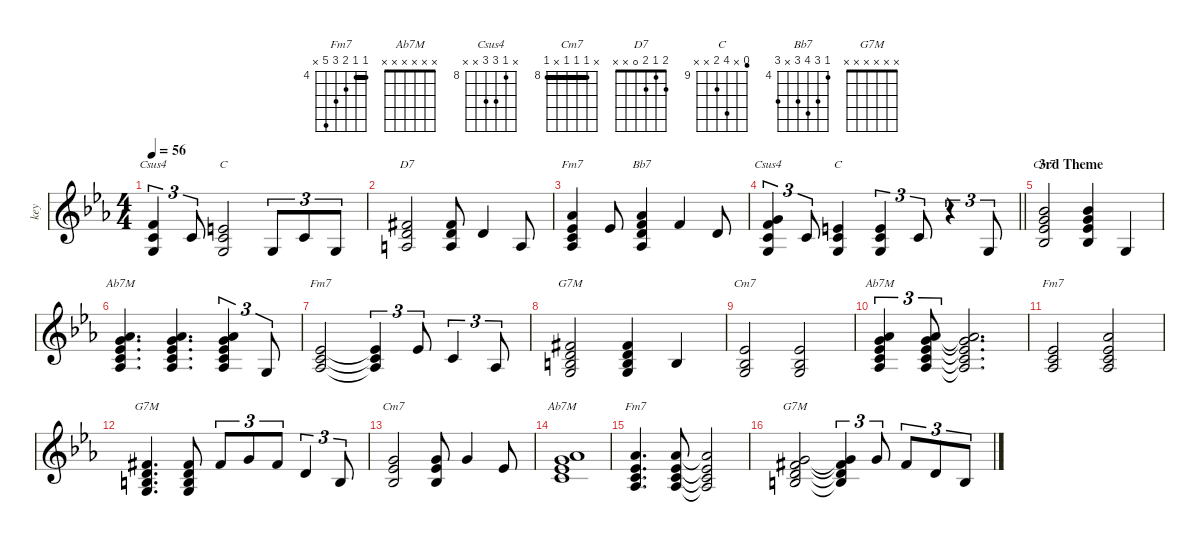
\defaultSystemsLayout 4
\hideDynamics
\bracketExtendMode groupsimilarinstruments
\otherSystemsTrackNameOrientation horizontal
\track ("Keyboard 1,2-show" "key") {defaultSystemsLayout 4 instrument synthstrings1}
\staff {score}
\tuning (E4 B3 G3 D3 A2 E2)
\chord ("Fm7" x 4 5 6 8 x) {firstfret 4 showfingering false}
\chord ("Ab7M" x x x x x x)
\chord ("Fm7" 4 4 5 6 8 x) {firstfret 4 showfingering false barre 4}
\chord ("Csus4" 1 1 0 x 3 x) {showfingering false barre 1}
\chord ("Cm7" 6 8 8 8 x 8) {firstfret 6 showfingering false}
\chord ("D7" 2 1 2 0 x x) {showfingering false}
\chord ("C" 0 1 0 x 3 x) {showfingering false}
\chord ("Bb7" 4 6 7 6 x 6) {firstfret 4 showfingering false}
\chord ("Csus4" x 8 10 10 x x) {firstfret 8 showfingering false}
\chord ("C" 8 x 12 10 x x) {firstfret 9 showfingering false}
\chord ("G7M" 2 3 4 5 x x) {showfingering false}
\chord ("Cm7" x 4 3 5 3 x) {showfingering false barre 3}
\chord ("G7M" x 9 11 12 10 x) {firstfret 10 showfingering false}
\chord ("Cm7" x 8 8 8 x 8) {firstfret 8 showfingering false barre (8 8 8)}
\chord ("G7M" x x x x x x)
\ts (4 4)
\tempo 56
\clef g2
\ks cminor
(1.1{acc forcenatural} 1.2{acc forcenatural} 0.3{acc forcenatural}).4{tu (3 2) ch "Csus4" dy f} 1.2{acc forcenatural}.8{tu (3 2)} (0.1{acc forcenatural} 1.2{acc forcenatural} 0.3{acc forcenatural}).2{ch "C"} 0.3{acc forcenatural}.8{tu (3 2)} 1.2{acc forcenatural}.8{tu (3 2)} 0.3{acc forcenatural}.8{tu (3 2)} |
(2.1{acc #} 3.2{acc forcenatural} 2.3{acc forcenatural}).2{ch "D7"} (2.1{acc #} 3.2{acc forcenatural} 2.3{acc forcenatural}).8 3.2{acc forcenatural}.4 2.3{acc forcenatural}.8 |
(4.1{acc b} 4.2{acc b} 5.3{acc forcenatural} 6.4{acc b}).4{ch "Fm7"} 4.2{acc b}.8 (4.1{acc b} 6.2{acc forcenatural} 7.3{acc forcenatural} 6.4{acc b}).4{ch "Bb7"} 6.2{acc forcenatural}.4 7.3{acc forcenatural}.8 |
\barLineRight lightlight
(8.2{acc forcenatural} 10.3{acc forcenatural} 10.4{acc forcenatural} 10.5{acc forcenatural}).4{tu (3 2) ch "Csus4"} 10.4{acc forcenatural}.8{tu (3 2)} (9.3{acc forcenatural} 10.4{acc forcenatural} 10.5{acc forcenatural}).4{ch "C"} (9.3{acc forcenatural} 10.4{acc forcenatural} 10.5{acc forcenatural}).4{tu (3 2)} 10.4{acc forcenatural}.8{tu (3 2)} r.4{tu (3 2)} 10.5{acc forcenatural}.8{tu (3 2)} |
\section ("" "3rd Theme")
(8.2{acc forcenatural} 8.3{acc b} 8.4{acc b} 6.1{acc b}).2{ch "Cm7"} (6.1{acc b} 8.2{acc forcenatural} 8.3{acc b} 8.4{acc b}).4 0.3{acc forcenatural}.4 |
(4.1{acc b} 8.2{acc forcenatural} 8.3{acc b} 10.4{acc forcenatural} 11.5{acc b}).4{d ch "Ab7M"} (4.1{acc b} 8.2{acc forcenatural} 8.3{acc b} 10.4{acc forcenatural} 11.5{acc b}).4{d} (4.1{acc b} 8.2{acc forcenatural} 8.3{acc b} 10.4{acc forcenatural} 11.5{acc b}).4{tu (3 2)} 0.3{acc forcenatural}.8{tu (3 2)} |
(4.2{acc b} 5.3{acc forcenatural} 6.4{acc b}).2{ch "Fm7"} (4.2{t acc b} 5.3{t acc forcenatural} 6.4{t acc b}).4{tu (3 2)} 4.2{acc b}.8{tu (3 2)} 5.3{acc forcenatural}.4{tu (3 2)} 6.4{acc b}.8{tu (3 2)} |
(2.1{acc #} 3.2{acc forcenatural} 4.3{acc forcenatural} 5.4{acc forcenatural}).2{ch "G7M"} (2.1{acc #} 3.2{acc forcenatural} 4.3{acc forcenatural} 5.4{acc forcenatural}).4 0.2{acc forcenatural}.4 |
(4.2{acc b} 3.3{acc b} 5.4{acc forcenatural}).2{ch "Cm7"} (4.2{acc b} 3.3{acc b} 5.4{acc forcenatural}).2 |
(4.1{acc b} 8.2{acc forcenatural} 8.3{acc b} 10.4{acc forcenatural} 11.5{acc b}).4{tu (3 2) ch "Ab7M"} (4.1{acc b} 8.2{acc forcenatural} 8.3{acc b} 10.4{acc forcenatural} 11.5{acc b}).8{tu (3 2)} (4.1{t acc b} 8.2{t acc forcenatural} 8.3{t acc b} 10.4{t acc forcenatural} 11.5{t acc b}).2{d beam Up} |
(4.2{acc b} 5.3{acc forcenatural} 6.4{acc b}).2{ch "Fm7"} (4.1{acc b} 4.2{acc b} 5.3{acc forcenatural} 6.4{acc b}).2 |
(0.2{acc forcenatural} 11.3{acc #} 12.4{acc forcenatural} 10.5{acc forcenatural}).4{d ch "G7M"} (2.1{acc #} 3.2{acc forcenatural} 4.3{acc forcenatural} 5.4{acc forcenatural}).8 11.3{acc #}.8{tu (3 2)} 12.3{acc forcenatural}.8{tu (3 2)} 11.3{acc #}.8{tu (3 2)} 12.4{acc forcenatural}.4{tu (3 2)} 9.4{acc forcenatural}.8{tu (3 2)} |
(8.2{acc forcenatural} 8.3{acc b} 8.4{acc b}).2{ch "Cm7"} (8.2{acc forcenatural} 8.3{acc b} 8.4{acc b}).8 3.1{acc forcenatural}.4 4.2{acc b}.8 |
(4.1{acc b} 8.2{acc forcenatural} 8.3{acc b} 10.4{acc forcenatural}).1{ch "Ab7M"} |
(4.1{acc b} 4.2{acc b} 5.3{acc forcenatural} 6.4{acc b}).4{d ch "Fm7"} (4.1{acc b} 4.2{acc b} 5.3{acc forcenatural} 6.4{acc b}).8 (4.1{t acc b} 4.2{t acc b} 5.3{t acc forcenatural} 6.4{t acc b}).2 |
(14.5{acc forcenatural} 8.2{acc forcenatural} 11.3{acc #} 12.4{acc forcenatural}).2{ch "G7M"} (14.5{t acc forcenatural} 8.2{t acc forcenatural} 11.3{t acc #} 12.4{t acc forcenatural}).4{tu (3 2)} 3.1{acc forcenatural}.8{tu (3 2)} 2.1{acc #}.8{tu (3 2)} 3.2{acc forcenatural}.8{tu (3 2)} 0.2{acc forcenatural}.8{tu (3 2)}
